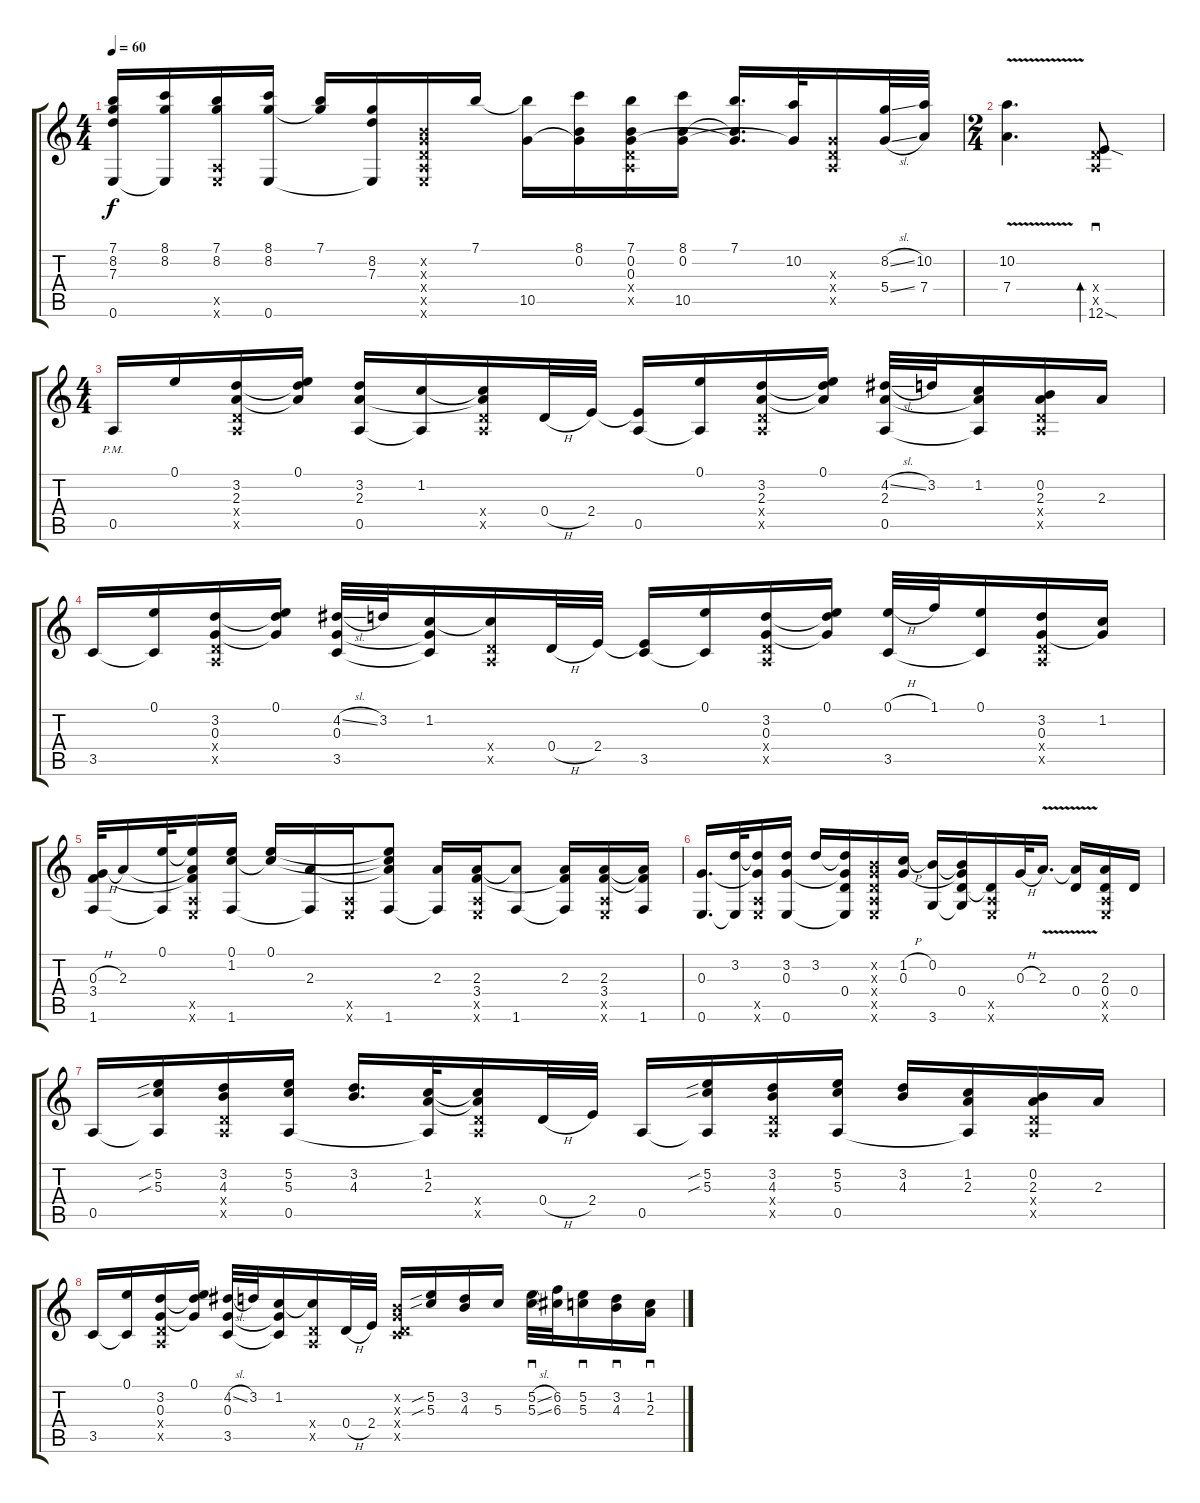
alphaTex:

\track "" {instrument acousticguitarsteel}
\staff {score tabs}
\tuning (E4 B3 G3 D3 A2 E2) {hide}
\ts (4 4)
\tempo 60
\clef g2
\ks c
(7.1{t} 8.2{t} 7.3{t} 0.6).16{dy f} (8.1 8.2 0.6{t}).16 (7.1 8.2 0.5{x} 0.6{x}).16 (8.1 8.2 0.6).16 (7.1 8.2{t}).16 (8.2 7.3 0.6{t}).16 (0.2{x} 0.3{x} 0.4{x} 0.5{x} 0.6{x}).16 7.1.16 (7.1{t} 10.5).16 (8.1 0.2 10.5{t}).16 (7.1 0.2 0.3 0.4{x} 0.5{x}).16 (8.1 0.2 10.5).16 (7.1 0.2{t} 0.3{t}).16{d} (10.2 10.5{t}).32 (0.3{x} 0.4{x} 0.5{x}).16 (8.2{sl} 5.4{sl}).32 (10.2 7.4).32 |
\ts (2 4)
(10.2{v} 7.4{v}).4{d} (0.4{x} 0.5{x} 12.6{sod}).8{sd bd 60} |
\ts (4 4)
0.5{pm}.16 0.1.16 (3.2 2.3 0.4{x} 0.5{x}).16 (0.1 3.2{t} 2.3{t}).16 (3.2 2.3 0.5).16 (1.2 0.5{t}).16 (1.2{t} 2.3{t} 0.4{x} 0.5{x}).16 0.4{h}.32 2.4.32 (2.4{t} 0.5).16 (0.1 0.5{t}).16 (3.2 2.3 0.4{x} 0.5{x}).16 (0.1 3.2{t} 2.3{t}).16 (4.2{sl} 2.3 0.5).32 3.2.32 (1.2 2.3{t} 0.5{t}).16 (0.2 2.3 0.4{x} 0.5{x}).16 2.3.16 |
3.5.16 (0.1 3.5{t}).16 (3.2 0.3 0.4{x} 0.5{x}).16 (0.1 3.2{t} 0.3{t}).16 (4.2{sl} 0.3 3.5).32 3.2.32 (1.2 0.3{t} 3.5{t}).16 (1.2{t} 0.4{x} 0.5{x}).16 0.4{h}.32 2.4.32 (2.4{t} 3.5).16 (0.1 3.5{t}).16 (3.2 0.3 0.4{x} 0.5{x}).16 (0.1 3.2{t} 0.3{t}).16 (0.1{h} 3.5).32 1.1.32 (0.1 3.5{t}).16 (3.2 0.3 0.4{x} 0.5{x}).16 (1.2 0.3{t}).16 |
(0.3{h} 3.4 1.6).32 2.3.16 (0.1 1.6{t}).32 (0.1{t} 2.3{t} 3.4{t} 0.5{x} 0.6{x}).16 (0.1 1.2 1.6).16 (0.1 1.2{t}).16 (2.3 1.6{t}).16 (0.5{x} 0.6{x}).16 (0.1{t} 1.2{t} 2.3{t} 1.6).8 (2.3 1.6{t}).16 (2.3 3.4 0.5{x} 0.6{x}).16 (2.3{t} 1.6).8 (2.3 3.4{t} 1.6{t}).16 (2.3 3.4 0.5{x} 0.6{x}).16 (2.3{t} 3.4{t} 1.6).16 |
(0.3 0.6).16{d} (3.2 0.6{t}).32 (3.2{t} 0.3{t} 0.5{x} 0.6{x}).16 (3.2 0.3 0.6).16 3.2.16 (3.2{t} 0.3{t} 0.4 0.6{t}).16 (0.2{x} 0.3{x} 0.4{x} 0.5{x} 0.6{x}).16 (1.2{h} 0.3).16 (0.2 3.6).16 (0.2{t} 0.3{t} 0.4 3.6{t}).16 (0.4{t} 0.5{x} 0.6{x}).16 0.3{h}.32 2.3{v}.16{d} (2.3{t} 0.4).16 (2.3 0.4 0.5{x} 0.6{x}).16 0.4.16 |
0.5.16 (5.2{sib} 5.3{sib} 0.5{t}).16 (3.2 4.3 0.4{x} 0.5{x}).16 (5.2 5.3 0.5).16 (3.2 4.3).16{d} (1.2 2.3 0.5{t}).32 (1.2{t} 2.3{t} 0.4{x} 0.5{x}).16 0.4{h}.32 2.4.32 0.5.16 (5.2{sib} 5.3{sib} 0.5{t}).16 (3.2 4.3 0.4{x} 0.5{x}).16 (5.2 5.3 0.5).16 (3.2 4.3).16 (1.2 2.3 0.5{t}).16 (0.2 2.3 0.4{x} 0.5{x}).16 2.3.16 |
3.5.16 (0.1 3.5{t}).16 (3.2 0.3 0.4{x} 0.5{x}).16 (0.1 3.2{t} 0.3{t}).16 (4.2{sl} 0.3 3.5).32 3.2.32 (1.2 0.3{t} 3.5{t}).16 (1.2{t} 0.4{x} 0.5{x}).16 0.4{h}.32 2.4.32 (0.2{x} 0.3{x} 0.4{x} 3.5{x}).16 (5.2{sib} 5.3{sib}).16 (3.2 4.3).16 5.3.16 (5.2{sl} 5.3{sl}).32{sd} (6.2 6.3).32 (5.2 5.3).16{sd} (3.2 4.3).16{sd} (1.2 2.3).16{sd}
